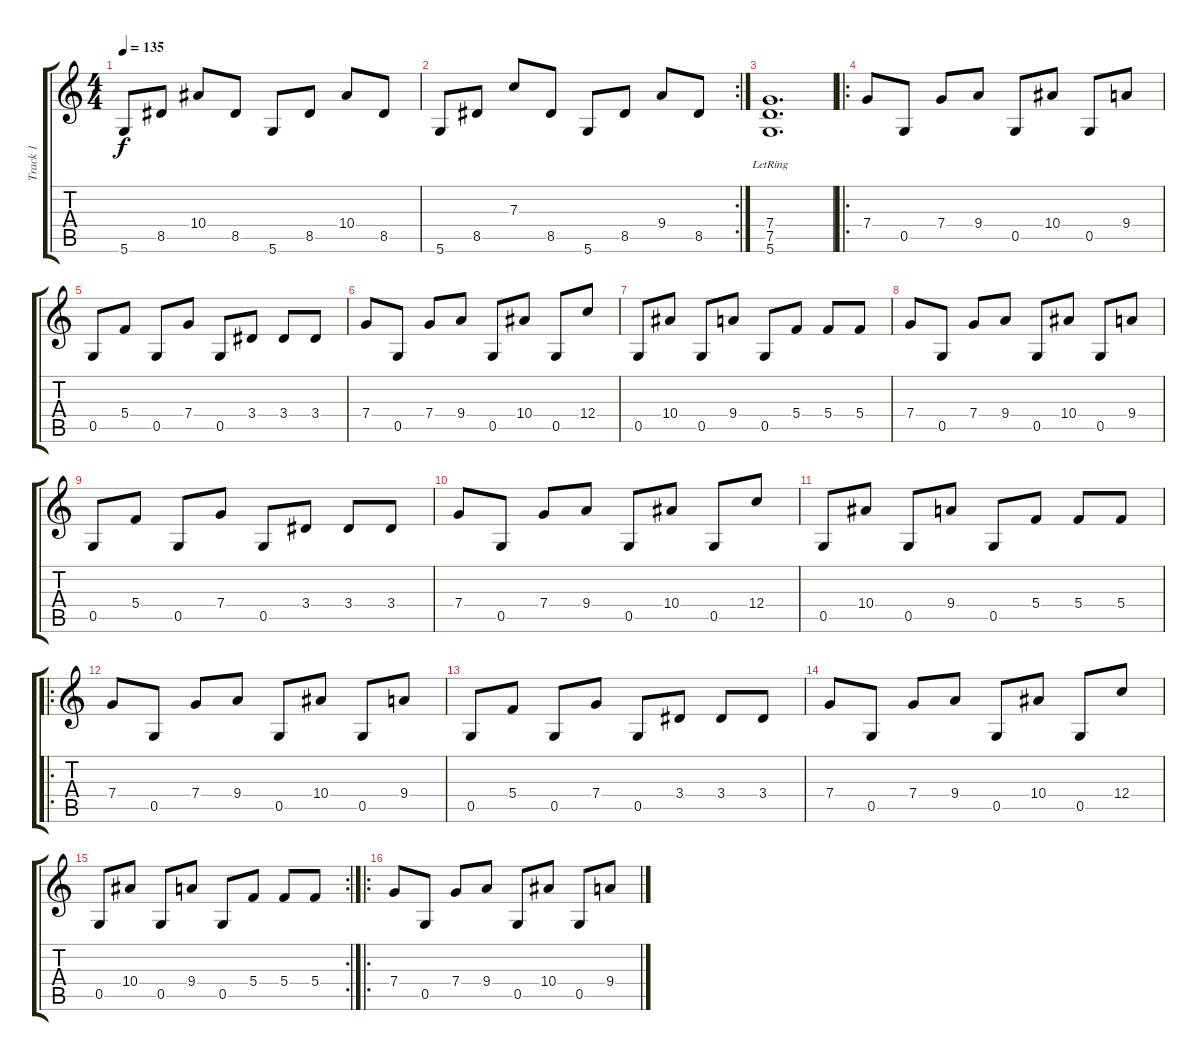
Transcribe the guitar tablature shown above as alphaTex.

\track ("Track 1" "Track 1") {instrument distortionguitar}
\staff {score tabs}
\tuning (D4 A3 F3 C3 G2 D2) {hide}
\ts (4 4)
\tempo 135
\clef g2
\ks c
5.6.8{dy f} 8.5.8 10.4.8 8.5.8 5.6.8 8.5.8 10.4.8 8.5.8 |
\rc 2
5.6.8 8.5.8 7.3.8 8.5.8 5.6.8 8.5.8 9.4.8 8.5.8 |
(7.4{lr} 7.5 5.6).1{d} |
\ro
7.4.8 0.5.8 7.4.8 9.4.8 0.5.8 10.4.8 0.5.8 9.4.8 |
0.5.8 5.4.8 0.5.8 7.4.8 0.5.8 3.4.8 3.4.8 3.4.8 |
7.4.8 0.5.8 7.4.8 9.4.8 0.5.8 10.4.8 0.5.8 12.4.8 |
0.5.8 10.4.8 0.5.8 9.4.8 0.5.8 5.4.8 5.4.8 5.4.8 |
7.4.8 0.5.8 7.4.8 9.4.8 0.5.8 10.4.8 0.5.8 9.4.8 |
0.5.8 5.4.8 0.5.8 7.4.8 0.5.8 3.4.8 3.4.8 3.4.8 |
7.4.8 0.5.8 7.4.8 9.4.8 0.5.8 10.4.8 0.5.8 12.4.8 |
0.5.8 10.4.8 0.5.8 9.4.8 0.5.8 5.4.8 5.4.8 5.4.8 |
\ro
7.4.8 0.5.8 7.4.8 9.4.8 0.5.8 10.4.8 0.5.8 9.4.8 |
0.5.8 5.4.8 0.5.8 7.4.8 0.5.8 3.4.8 3.4.8 3.4.8 |
7.4.8 0.5.8 7.4.8 9.4.8 0.5.8 10.4.8 0.5.8 12.4.8 |
\rc 2
0.5.8 10.4.8 0.5.8 9.4.8 0.5.8 5.4.8 5.4.8 5.4.8 |
\ro
7.4.8 0.5.8 7.4.8 9.4.8 0.5.8 10.4.8 0.5.8 9.4.8
